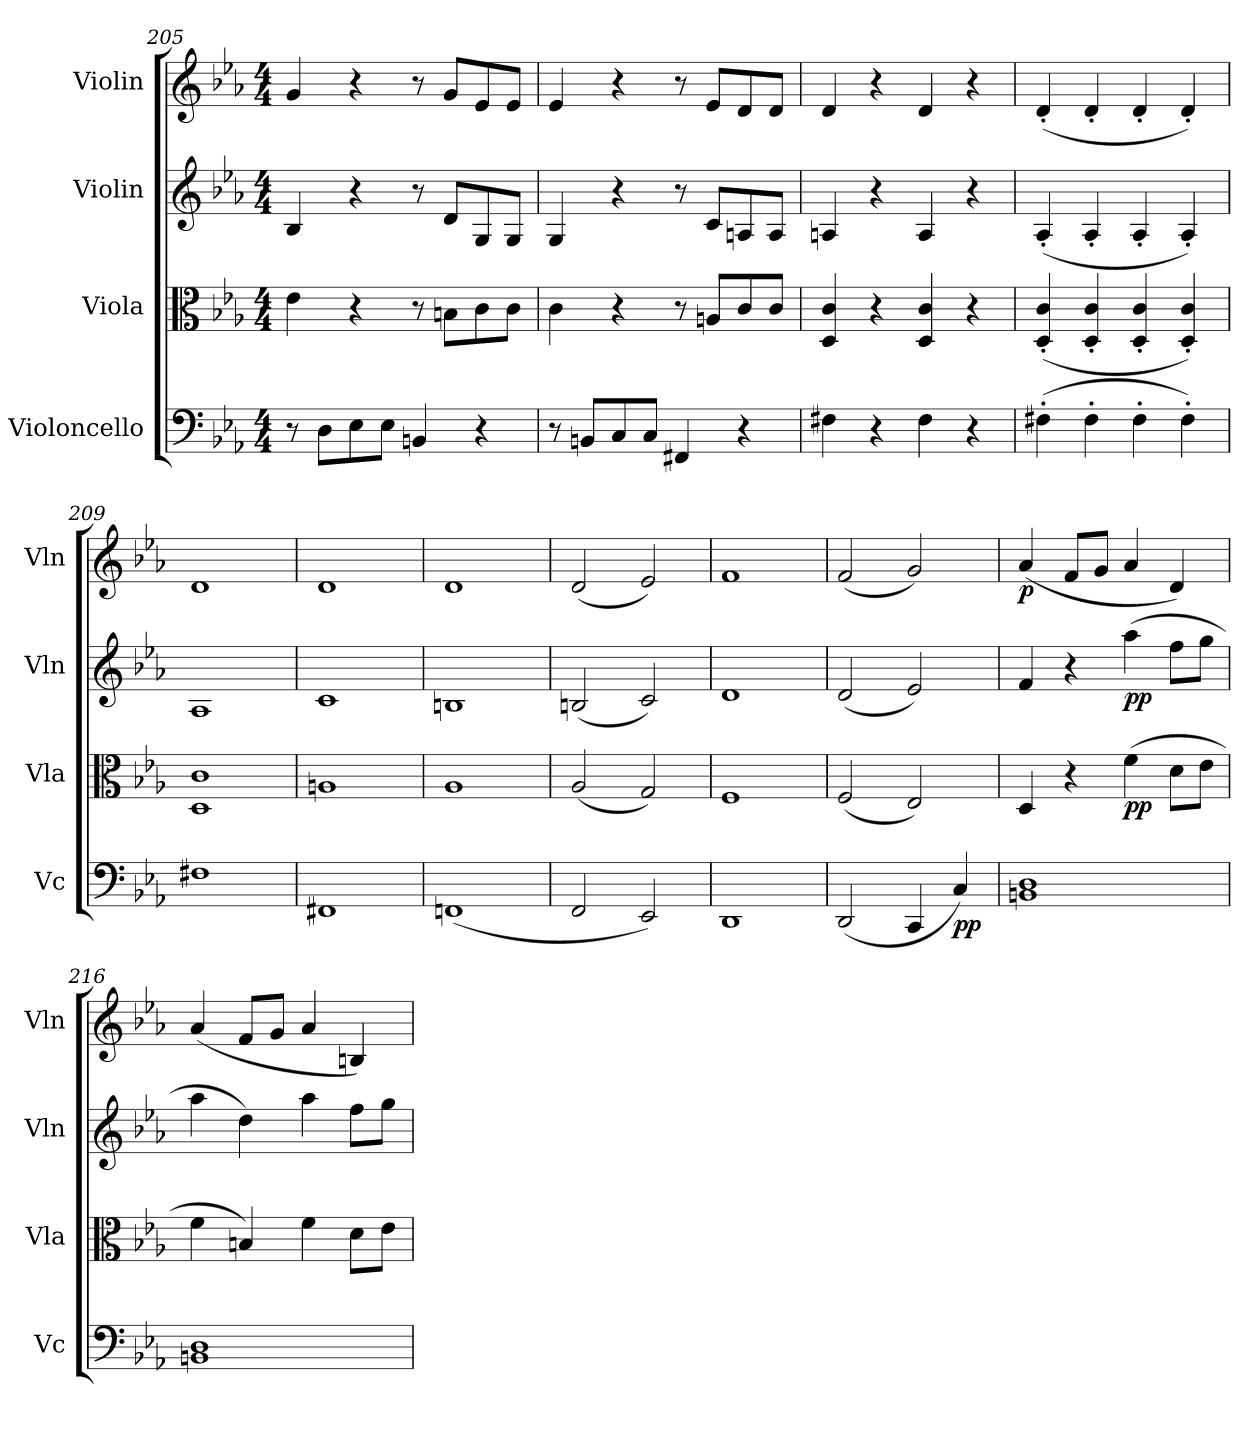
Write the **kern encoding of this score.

**kern	**dynam	**kern	**dynam	**kern	**dynam	**kern	**dynam
*part4	*part4	*part3	*part3	*part2	*part2	*part1	*part1
*staff4	*staff4	*staff3	*staff3	*staff2	*staff2	*staff1	*staff1
*I"Violoncello	*	*I"Viola	*	*I"Violin	*	*I"Violin	*
*I'Vc	*	*I'Vla	*	*I'Vln	*	*I'Vln	*
*clefF4	*	*clefC3	*	*clefG2	*	*clefG2	*
*k[b-e-a-]	*	*k[b-e-a-]	*	*k[b-e-a-]	*	*k[b-e-a-]	*
*E-:	*	*E-:	*	*E-:	*	*E-:	*
*M4/4	*	*M4/4	*	*M4/4	*	*M4/4	*
=205	=205	=205	=205	=205	=205	=205	=205
8r	.	4e-\	.	4B-/	.	4g/	.
8D\L	.	.	.	.	.	.	.
8E-\	.	4r	.	4r	.	4r	.
8E-\J	.	.	.	.	.	.	.
4BBn/	.	8r	.	8r	.	8r	.
.	.	8Bn\L	.	8d/L	.	8g/L	.
4r	.	8c\	.	8G/	.	8e-/	.
.	.	8c\J	.	8G/J	.	8e-/J	.
=206	=206	=206	=206	=206	=206	=206	=206
8r	.	4c\	.	4G/	.	4e-/	.
8BBn/L	.	.	.	.	.	.	.
8C/	.	4r	.	4r	.	4r	.
8C/J	.	.	.	.	.	.	.
4FF#X/	.	8r	.	8r	.	8r	.
.	.	8An/L	.	8c/L	.	8e-/L	.
4r	.	8c/	.	8An/	.	8d/	.
.	.	8c/J	.	8A/J	.	8d/J	.
=207	=207	=207	=207	=207	=207	=207	=207
4F#X\	.	4D/ 4c/	.	4An/	.	4d/	.
4r	.	4r	.	4r	.	4r	.
4F#\	.	4D/ 4c/	.	4A/	.	4d/	.
4r	.	4r	.	4r	.	4r	.
=208	=208	=208	=208	=208	=208	=208	=208
(4F#X'\	.	(4D'/ 4c'/	.	(4A-'/	.	(4d'/	.
4F#'\	.	4D'/ 4c'/	.	4A-'/	.	4d'/	.
4F#'\	.	4D'/ 4c'/	.	4A-'/	.	4d'/	.
4F#'\)	.	4D'/ 4c'/)	.	4A-'/)	.	4d'/)	.
=209	=209	=209	=209	=209	=209	=209	=209
1F#X	.	1D 1c	.	1A-	.	1d	.
=210	=210	=210	=210	=210	=210	=210	=210
1FF#X	.	1An	.	1c	.	1d	.
=211	=211	=211	=211	=211	=211	=211	=211
(1FFn	.	1A-	.	1Bn	.	1d	.
=212	=212	=212	=212	=212	=212	=212	=212
2FF/	.	(2A-/	.	(2Bn/	.	(2d/	.
2EE-/)	.	2G/)	.	2c/)	.	2e-/)	.
=213	=213	=213	=213	=213	=213	=213	=213
1DD	.	1F	.	1d	.	1f	.
=214	=214	=214	=214	=214	=214	=214	=214
(2DD/	.	(2F/	.	(2d/	.	(2f/	.
4CC/	.	2E-/)	.	2e-/)	.	2g/)	.
4C/)	pp	.	.	.	.	.	.
=215	=215	=215	=215	=215	=215	=215	=215
1BBn 1D	.	4D/	.	4f/	.	(4a-/	p
.	.	4r	.	4r	.	8f/L	.
.	.	.	.	.	.	8g/J	.
.	.	(4f\	pp	(4aa-\	pp	4a-/	.
.	.	8d\L	.	8ff\L	.	4d/)	.
.	.	8e-\J	.	8gg\J	.	.	.
=216	=216	=216	=216	=216	=216	=216	=216
1BBn 1D	.	4f\	.	4aa-\	.	(4a-/	.
.	.	4Bn/)	.	4dd\)	.	8f/L	.
.	.	.	.	.	.	8g/J	.
.	.	4f\	.	4aa-\	.	4a-/	.
.	.	8d\L	.	8ff\L	.	4Bn/)	.
.	.	8e-\J	.	8gg\J	.	.	.
=	=	=	=	=	=	=	=
*-	*-	*-	*-	*-	*-	*-	*-
